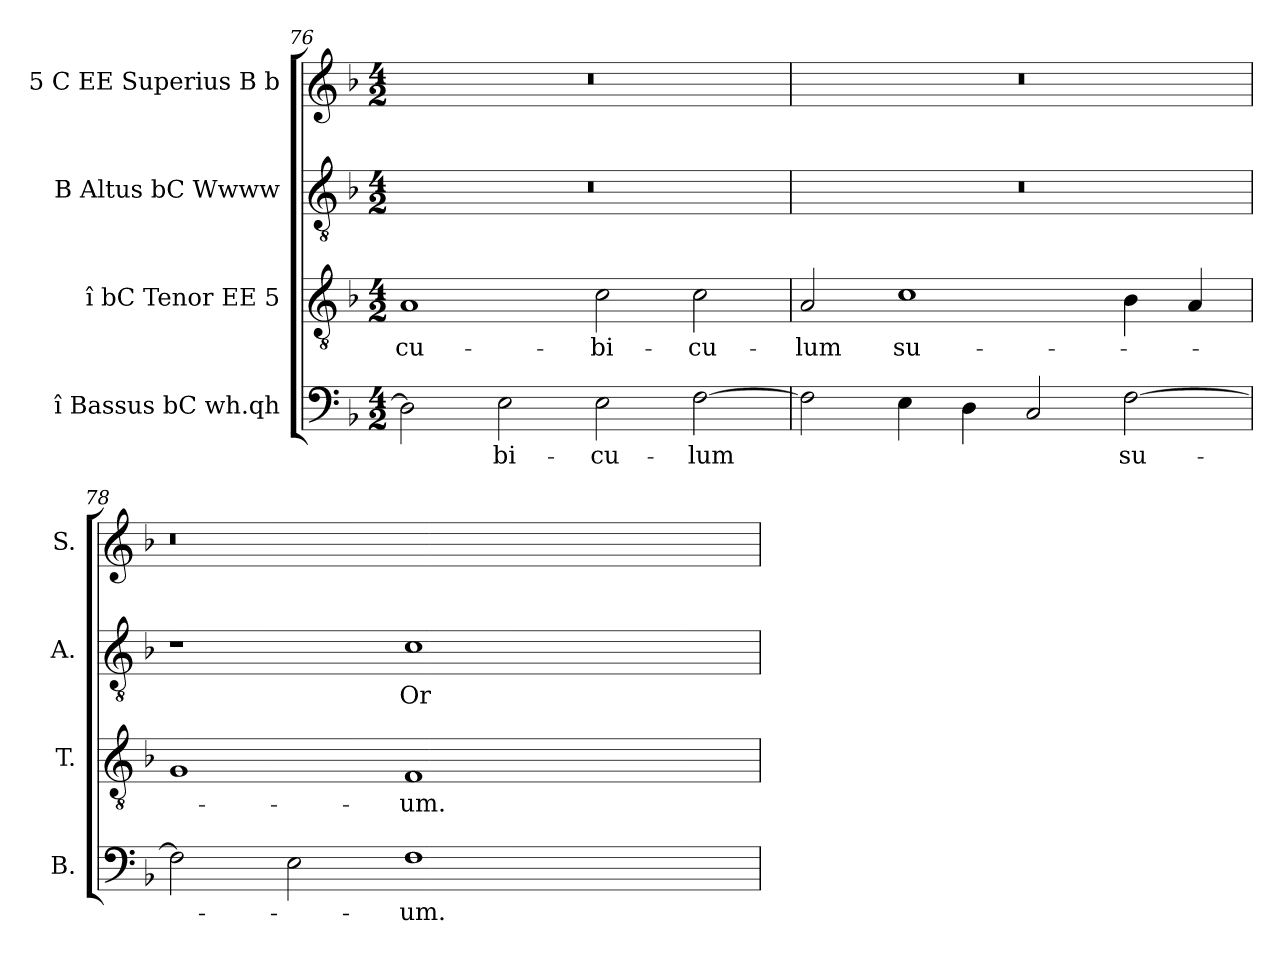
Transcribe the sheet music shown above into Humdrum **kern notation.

**kern	**text	**kern	**text	**kern	**text	**kern
*part4	*part4	*part3	*part3	*part2	*part2	*part1
*staff4	*staff4	*staff3	*staff3	*staff2	*staff2	*staff1
*I"î  Bassus  bC  wh.qh	*	*I"î  bC  Tenor  EE 5	*	*I"B  Altus  bC  Wwww	*	*I"5  C EE  Superius  B  b
*I'B.	*	*I'T.	*	*I'A.	*	*I'S.
!!LO:LB:g=z
*clefF4	*	*clefGv2	*	*clefGv2	*	*clefG2
*k[b-]	*	*k[b-]	*	*k[b-]	*	*k[b-]
*F:	*	*F:	*	*F:	*	*F:
*M4/2	*	*M4/2	*	*M4/2	*	*M4/2
=76	=76	=76	=76	=76	=76	=76
!	!	!	!LO:LY:b:cj	!	!	!
2D\]	.	1A	cu-	0r	.	0r
!	!LO:LY:b:cj	!	!	!	!	!
2E\	-bi-	.	.	.	.	.
!	!LO:LY:b:cj	!	!LO:LY:b:cj	!	!	!
2E\	-cu-	2c\	-bi-	.	.	.
!	!LO:LY:b	!	!LO:LY:b:cj	!	!	!
[>2F\	-lum	2c\	-cu-	.	.	.
=77	=77	=77	=77	=77	=77	=77
!	!	!	!LO:LY:b:cj	!	!	!
2F\]	.	2A/	-lum	0r	.	0r
!	!	!	!LO:LY:b:cj	!	!	!
4E\	.	1c	su-	.	.	.
4D\	.	.	.	.	.	.
2C/	.	.	.	.	.	.
!	!LO:LY:b:cj	!	!	!	!	!
[>2F\	su-	4B-\	.	.	.	.
.	.	4A/	.	.	.	.
=78	=78	=78	=78	=78	=78	=78
2F\]	.	1G	.	1r	.	0r
2E\	.	.	.	.	.	.
!	!LO:LY:b:cj	!	!LO:LY:b:cj	!LO:N:vis=1	!LO:LY:b:cj	!
1F	-um.	1F	-um.	0c	Or-	.
1ryy	.	1ryy	.	.	.	1ryy
=	=	=	=	=	=	=
*-	*-	*-	*-	*-	*-	*-
